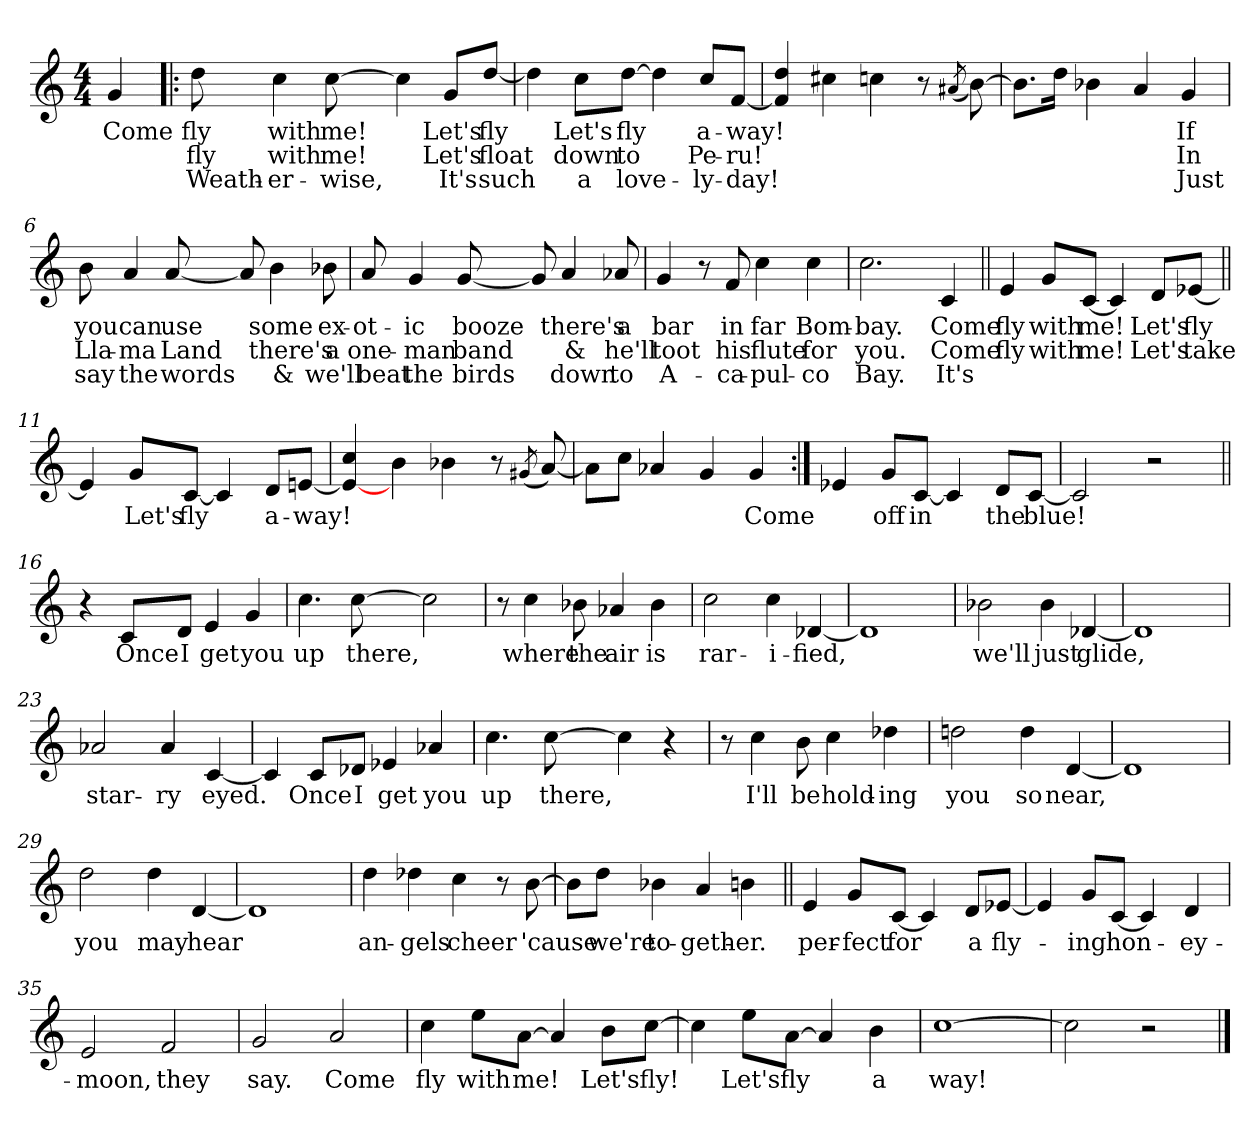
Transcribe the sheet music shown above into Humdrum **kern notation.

**kern	**text	**text	**text
*part1	*part1	*part1	*part1
*staff1	*staff1	*staff1	*staff1
*clefG2	*	*	*
*k[]	*	*	*
*C:	*	*	*
*M4/4	*	*	*
=1	=1	=1	=1
!	!LO:LY:b	!	!
4g/	Come	.	.
=2!|:	=2!|:	=2!|:	=2!|:
!	!LO:LY:b	!LO:LY:b	!LO:LY:b
8dd\	fly	fly	Weath-
!	!LO:LY:b	!LO:LY:b	!LO:LY:b
4cc\	with	with	-er-
!	!LO:LY:b	!LO:LY:b	!LO:LY:b
[8cc\	me!	me!	-wise,
4cc\]	.	.	.
!	!LO:LY:b	!LO:LY:b	!LO:LY:b
8g/L	Let's	Let's	It's
!	!LO:LY:b	!LO:LY:b	!LO:LY:b
[8dd/J	fly	float	such
=3	=3	=3	=3
4dd\]	.	.	.
!	!LO:LY:b	!LO:LY:b	!LO:LY:b
8cc\L	Let's	down	a
!	!LO:LY:b	!LO:LY:b	!LO:LY:b
[8dd\J	fly	to	love-
4dd\]	.	.	.
!	!LO:LY:b	!LO:LY:b	!LO:LY:b
8cc/L	a-	Pe-	-ly-
!	!LO:LY:b	!LO:LY:b	!LO:LY:b
[8f/J	-way!	-ru!	-day!
=4	=4	=4	=4
4f/] 4dd/	.	.	.
4cc#X\	.	.	.
4ccn\	.	.	.
8r	.	.	.
(<8qa#X/	.	.	.
[8b\)	.	.	.
!!LO:LB:g=z
=5	=5	=5	=5
8.b\L]	.	.	.
16dd\Jk	.	.	.
4b-X\	.	.	.
4a/	.	.	.
!	!LO:LY:b	!LO:LY:b	!LO:LY:b
4g/	If	In	Just
=6	=6	=6	=6
!	!LO:LY:b	!LO:LY:b	!LO:LY:b
8b\	you	Lla-	say
!	!LO:LY:b	!LO:LY:b	!LO:LY:b
4a/	can	-ma	the
!	!LO:LY:b	!LO:LY:b	!LO:LY:b
[8a/	use	Land	words
8a/]	.	.	.
!	!LO:LY:b	!LO:LY:b	!LO:LY:b
4b\	some	there's	&
!	!LO:LY:b	!LO:LY:b	!LO:LY:b
8b-X\	ex-	a	we'll
=7	=7	=7	=7
!	!LO:LY:b	!LO:LY:b	!LO:LY:b
8a/	-ot-	one-	beat
!	!LO:LY:b	!LO:LY:b	!LO:LY:b
4g/	-ic	-man	the
!	!LO:LY:b	!LO:LY:b	!LO:LY:b
[8g/	booze	band	birds
8g/]	.	.	.
!	!LO:LY:b	!LO:LY:b	!LO:LY:b
4a/	there's	&	down
!	!LO:LY:b	!LO:LY:b	!LO:LY:b
8a-X/	a	he'll	to
=8	=8	=8	=8
!	!LO:LY:b	!LO:LY:b	!LO:LY:b
4g/	bar	toot	A-
8r	.	.	.
!	!LO:LY:b	!LO:LY:b	!LO:LY:b
8f/	in	his	-ca-
!	!LO:LY:b	!LO:LY:b	!LO:LY:b
4cc\	far	flute	-pul-
!	!LO:LY:b	!LO:LY:b	!LO:LY:b
4cc\	Bom-	for	-co
!!LO:LB:g=z
=9	=9	=9	=9
!	!LO:LY:b	!LO:LY:b	!LO:LY:b
2.cc\	-bay.	you.	Bay.
!	!LO:LY:b	!LO:LY:b	!LO:LY:b
4c/	Come	Come	It's
=10||	=10||	=10||	=10||
!	!LO:LY:b	!LO:LY:b	!
4e/	fly	fly	.
!	!LO:LY:b	!LO:LY:b	!
8g/L	with	with	.
!	!LO:LY:b	!LO:LY:b	!
[8c/J	me!	me!	.
4c/]	.	.	.
!	!LO:LY:b	!LO:LY:b	!
8d/L	Let's	Let's	.
!	!LO:LY:b	!LO:LY:b	!
[8e-X/J	fly	take	.
=11||	=11||	=11||	=11||
4e-/]	.	.	.
!	!LO:LY:b	!	!
8g/L	Let's	.	.
!	!LO:LY:b	!	!
[8c/J	fly	.	.
4c/]	.	.	.
!	!LO:LY:b	!	!
8d/L	a-	.	.
!	!LO:LY:b	!	!
[8en/J	-way!	.	.
!!LO:LB:g=z
=12	=12	=12	=12
4e/_ 4cc/	.	.	.
4b\	.	.	.
4b-X\	.	.	.
8r	.	.	.
(<8qg#X/	.	.	.
[8a/)	.	.	.
=13	=13	=13	=13
8a\L]	.	.	.
8cc\J	.	.	.
4a-X/	.	.	.
4g/	.	.	.
!	!LO:LY:b	!	!
4g/	Come	.	.
=14:|!	=14:|!	=14:|!	=14:|!
4e-X/	.	.	.
!	!LO:LY:b	!	!
8g/L	off	.	.
!	!LO:LY:b	!	!
[8c/J	in	.	.
4c/]	.	.	.
!	!LO:LY:b	!	!
8d/L	the	.	.
!	!LO:LY:b	!	!
[8c/J	blue!	.	.
=15	=15	=15	=15
2c/]	.	.	.
2r	.	.	.
!!LO:LB:g=z
=16||	=16||	=16||	=16||
4r	.	.	.
!	!LO:LY:b	!	!
8c/L	Once	.	.
!	!LO:LY:b	!	!
8d/J	I	.	.
!	!LO:LY:b	!	!
4e/	get	.	.
!	!LO:LY:b	!	!
4g/	you	.	.
=17	=17	=17	=17
!	!LO:LY:b	!	!
4.cc\	up	.	.
!	!LO:LY:b	!	!
[8cc\	there,	.	.
2cc\]	.	.	.
=18	=18	=18	=18
8r	.	.	.
!	!LO:LY:b	!	!
4cc\	where	.	.
!	!LO:LY:b	!	!
8b-X\	the	.	.
!	!LO:LY:b	!	!
4a-X/	air	.	.
!	!LO:LY:b	!	!
4b-\	is	.	.
=19	=19	=19	=19
!	!LO:LY:b	!	!
2cc\	rar-	.	.
!	!LO:LY:b	!	!
4cc\	-i-	.	.
!	!LO:LY:b	!	!
[4d-X/	-fied,	.	.
!!LO:LB:g=z
=20	=20	=20	=20
1d-]	.	.	.
=21	=21	=21	=21
!	!LO:LY:b	!	!
2b-X\	we'll	.	.
!	!LO:LY:b	!	!
4b-\	just	.	.
!	!LO:LY:b	!	!
[4d-X/	glide,	.	.
=22	=22	=22	=22
1d-]	.	.	.
=23	=23	=23	=23
!	!LO:LY:b	!	!
2a-X/	star-	.	.
!	!LO:LY:b	!	!
4a-/	-ry	.	.
!	!LO:LY:b	!	!
[4c/	eyed.	.	.
=24	=24	=24	=24
4c/]	.	.	.
!	!LO:LY:b	!	!
8c/L	Once	.	.
!	!LO:LY:b	!	!
8d-X/J	I	.	.
!	!LO:LY:b	!	!
4e-X/	get	.	.
!	!LO:LY:b	!	!
4a-X/	you	.	.
!!LO:LB:g=z
=25	=25	=25	=25
!	!LO:LY:b	!	!
4.cc\	up	.	.
!	!LO:LY:b	!	!
[8cc\	there,	.	.
4cc\]	.	.	.
4r	.	.	.
=26	=26	=26	=26
8r	.	.	.
!	!LO:LY:b	!	!
4cc\	I'll	.	.
!	!LO:LY:b	!	!
8b\	be	.	.
!	!LO:LY:b	!	!
4cc\	hold-	.	.
!	!LO:LY:b	!	!
4dd-X\	-ing	.	.
=27	=27	=27	=27
!	!LO:LY:b	!	!
2ddn\	you	.	.
!	!LO:LY:b	!	!
4dd\	so	.	.
!	!LO:LY:b	!	!
[4d/	near,	.	.
=28	=28	=28	=28
1d]	.	.	.
!!LO:LB:g=z
=29	=29	=29	=29
!	!LO:LY:b	!	!
2dd\	you	.	.
!	!LO:LY:b	!	!
4dd\	may	.	.
!	!LO:LY:b	!	!
[4d/	hear	.	.
=30	=30	=30	=30
1d]	.	.	.
=31	=31	=31	=31
!	!LO:LY:b	!	!
4dd\	an-	.	.
!	!LO:LY:b	!	!
4dd-X\	-gels	.	.
!	!LO:LY:b	!	!
4cc\	cheer	.	.
8r	.	.	.
!	!LO:LY:b	!	!
[8b\	'cause	.	.
=32	=32	=32	=32
8b\L]	.	.	.
!	!LO:LY:b	!	!
8dd\J	we're	.	.
!	!LO:LY:b	!	!
4b-X\	to-	.	.
!	!LO:LY:b	!	!
4a/	-geth-	.	.
!	!LO:LY:b	!	!
4bn\	-er.	.	.
!!LO:LB:g=z
=33||	=33||	=33||	=33||
!	!LO:LY:b	!	!
4e/	per-	.	.
!	!LO:LY:b	!	!
8g/L	-fect	.	.
!	!LO:LY:b	!	!
[8c/J	for	.	.
4c/]	.	.	.
!	!LO:LY:b	!	!
8d/L	a	.	.
!	!LO:LY:b	!	!
[8e-X/J	fly-	.	.
=34	=34	=34	=34
4e-/]	.	.	.
!	!LO:LY:b	!	!
8g/L	-ing	.	.
!	!LO:LY:b	!	!
[8c/J	hon-	.	.
4c/]	.	.	.
!	!LO:LY:b	!	!
4d/	-ey-	.	.
=35	=35	=35	=35
!	!LO:LY:b	!	!
2e/	-moon,	.	.
!	!LO:LY:b	!	!
2f/	they	.	.
!!LO:LB:g=z
=36	=36	=36	=36
!	!LO:LY:b	!	!
2g/	say.	.	.
!	!LO:LY:b	!	!
2a/	Come	.	.
=37	=37	=37	=37
!	!LO:LY:b	!	!
4cc\	fly	.	.
!	!LO:LY:b	!	!
8ee\L	with	.	.
!	!LO:LY:b	!	!
[8a\J	me!	.	.
4a/]	.	.	.
!	!LO:LY:b	!	!
8b\L	Let's	.	.
!	!LO:LY:b	!	!
[8cc\J	fly!	.	.
=38	=38	=38	=38
4cc\]	.	.	.
!	!LO:LY:b	!	!
8ee\L	Let's	.	.
!	!LO:LY:b	!	!
[8a\J	fly	.	.
4a/]	.	.	.
!	!LO:LY:b	!	!
4b\	a	.	.
=39	=39	=39	=39
!	!LO:LY:b	!	!
[1cc	way!	.	.
=40	=40	=40	=40
2cc\]	.	.	.
2r	.	.	.
==	==	==	==
*-	*-	*-	*-
